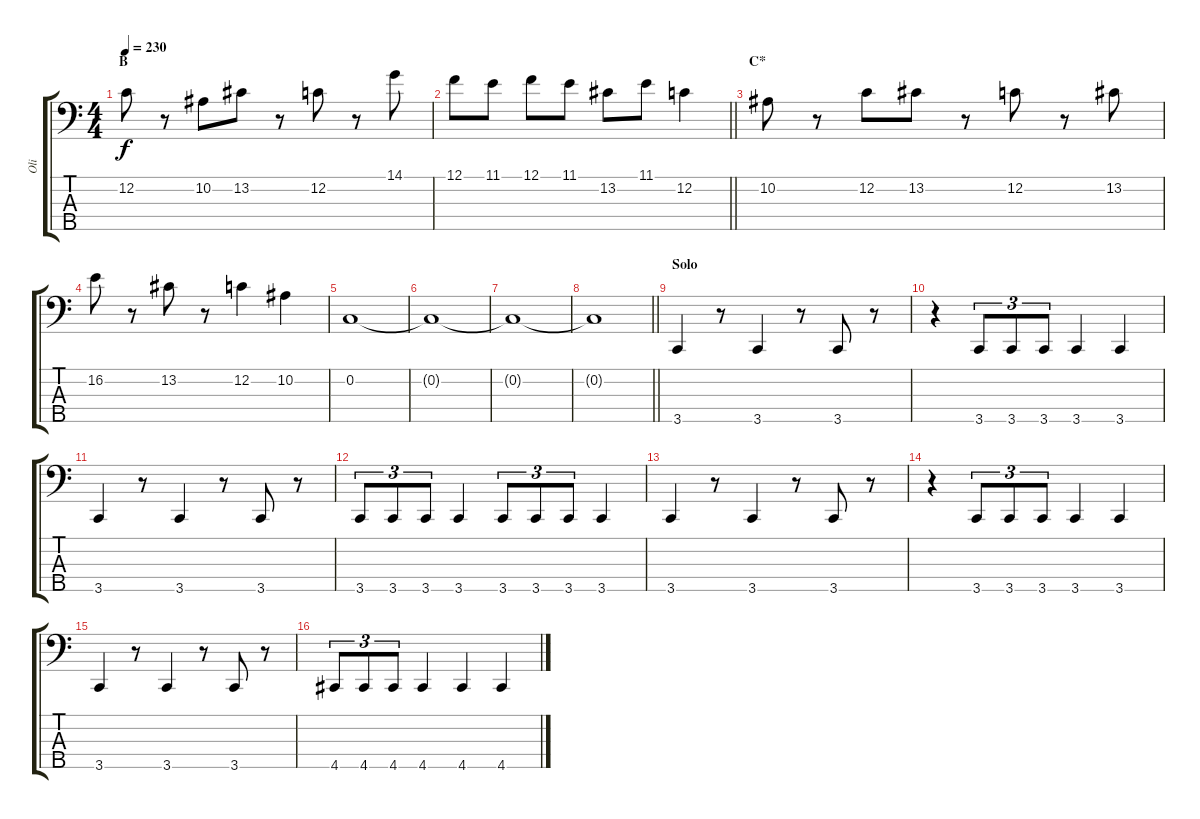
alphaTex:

\track ("Oli" "Oli") {solo instrument electricbasspick}
\staff {score tabs}
\tuning (F2 C2 G1 D1 A0) {hide}
\ts (4 4)
\section ("" "B")
\tempo 230
\clef f4
\ks c
12.2.8{dy f} r.8 10.2.8 13.2.8 r.8 12.2.8 r.8 14.1.8 |
\barLineRight lightlight
12.1.8 11.1.8 12.1.8 11.1.8 13.2.8 11.1.8 12.2.4 |
\section ("" "C*")
10.2.8 r.8 12.2.8 13.2.8 r.8 12.2.8 r.8 13.2.8 |
16.2.8 r.8 13.2.8 r.8 12.2.4 10.2.4 |
0.2.1 |
0.2{t}.1 |
0.2{t}.1 |
\barLineRight lightlight
0.2{t}.1 |
\section ("" "Solo")
3.5.4 r.8 3.5.4 r.8 3.5.8 r.8 |
r.4 3.5.8{tu (3 2)} 3.5.8{tu (3 2)} 3.5.8{tu (3 2)} 3.5.4 3.5.4 |
3.5.4 r.8 3.5.4 r.8 3.5.8 r.8 |
3.5.8{tu (3 2)} 3.5.8{tu (3 2)} 3.5.8{tu (3 2)} 3.5.4 3.5.8{tu (3 2)} 3.5.8{tu (3 2)} 3.5.8{tu (3 2)} 3.5.4 |
3.5.4 r.8 3.5.4 r.8 3.5.8 r.8 |
r.4 3.5.8{tu (3 2)} 3.5.8{tu (3 2)} 3.5.8{tu (3 2)} 3.5.4 3.5.4 |
3.5.4 r.8 3.5.4 r.8 3.5.8 r.8 |
4.5.8{tu (3 2)} 4.5.8{tu (3 2)} 4.5.8{tu (3 2)} 4.5.4 4.5.4 4.5.4
